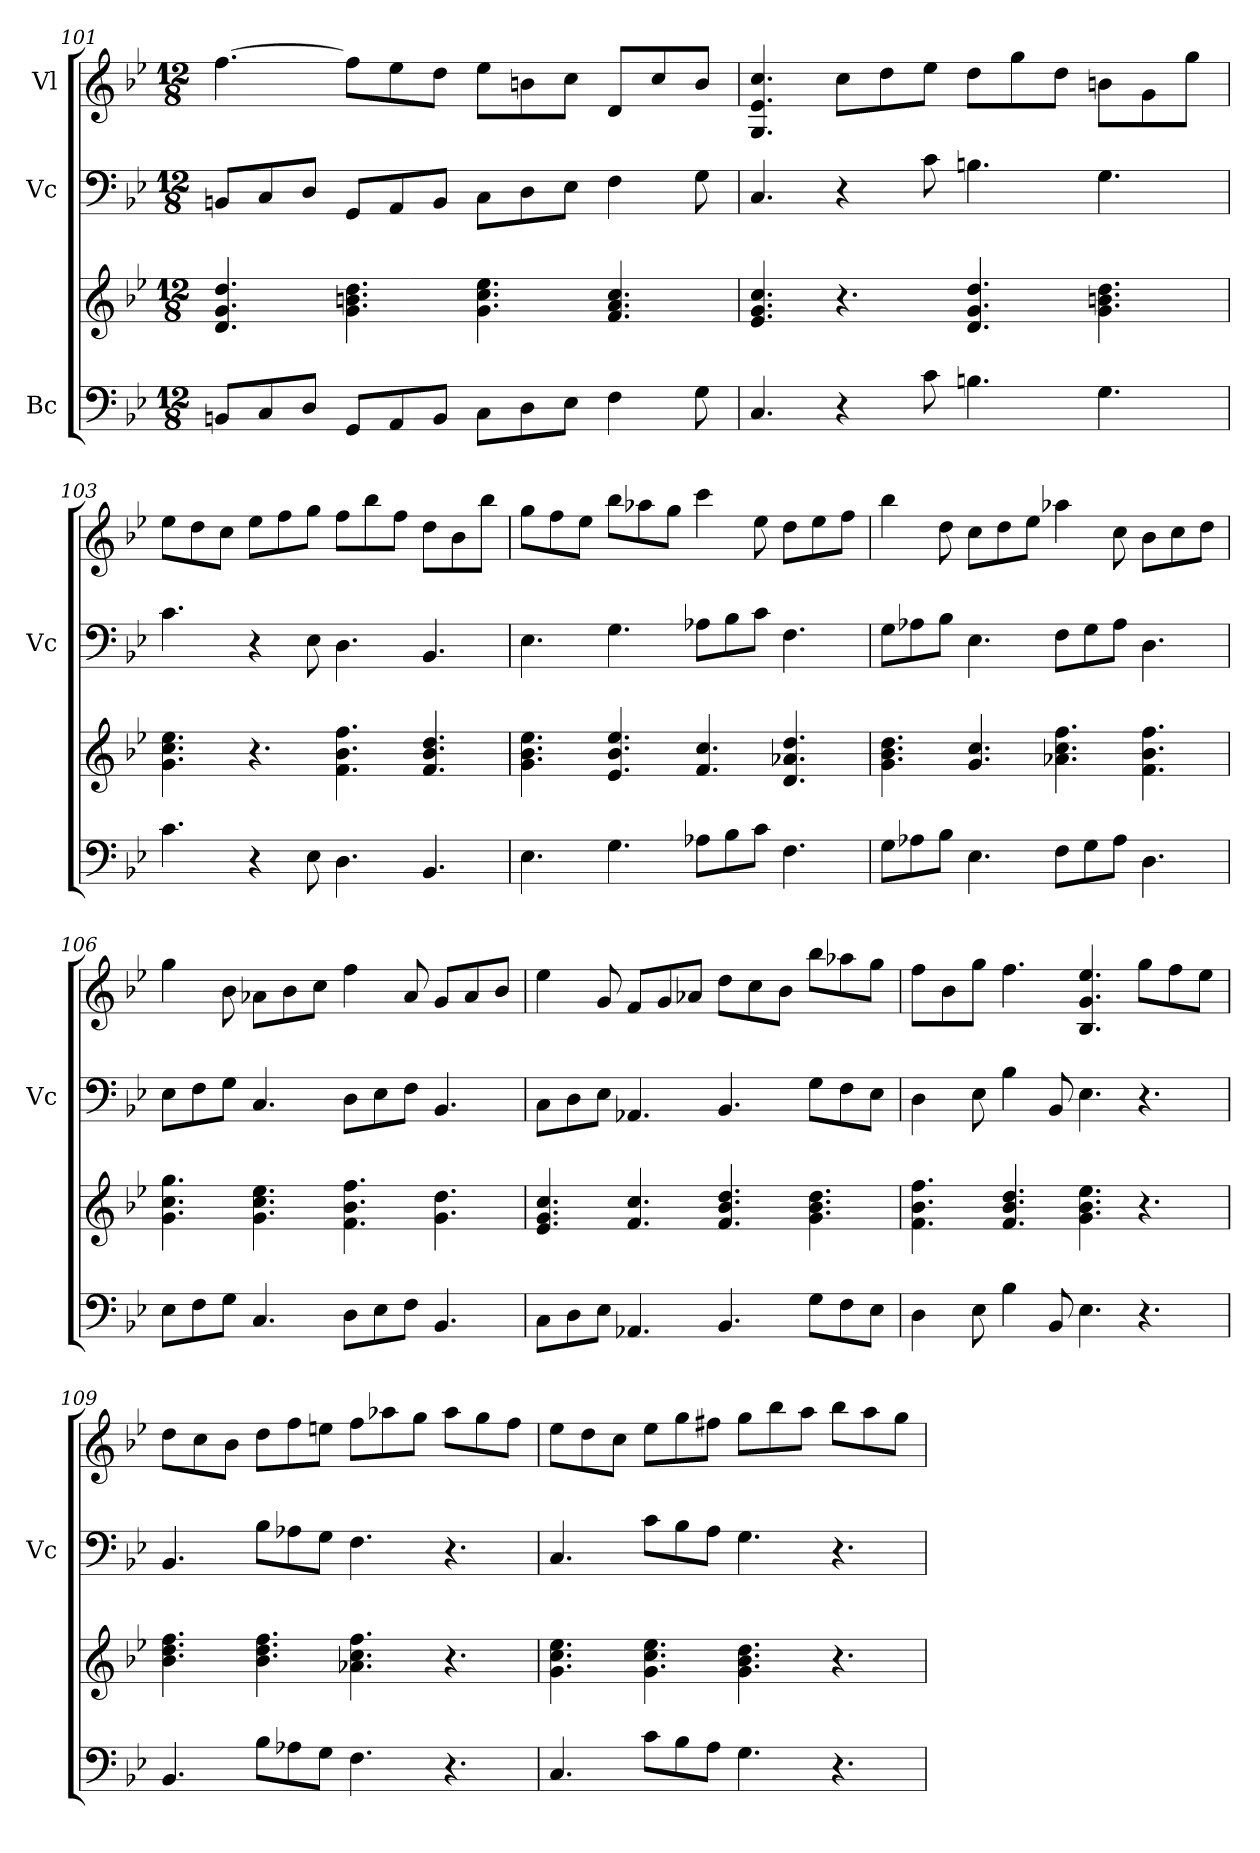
**kern	**kern	**kern	**kern
*part3	*part3	*part2	*part1
*staff4	*staff3	*staff2	*staff1
*I"Bc	*	*I"Vc	*I"Vl
*	*	*I'Vc	*
*clefF4	*clefG2	*clefF4	*clefG2
*k[b-e-]	*k[b-e-]	*k[b-e-]	*k[b-e-]
*M12/8	*M12/8	*M12/8	*M12/8
=101	=101	=101	=101
8BBn/L	4.d/ 4.g/ 4.dd/	8BBn/L	[4.ff\
8C/	.	8C/	.
8D/J	.	8D/J	.
8GG/L	4.g\ 4.bn\ 4.dd\	8GG/L	8ff\L]
8AA/	.	8AA/	8ee-\
8BB/J	.	8BB/J	8dd\J
8C\L	4.g\ 4.cc\ 4.ee-\	8C\L	8ee-\L
8D\	.	8D\	8bn\
8E-\J	.	8E-\J	8cc\J
4F\	4.f/ 4.a/ 4.cc/	4F\	8d/L
.	.	.	8cc/
8G\	.	8G\	8b/J
=102	=102	=102	=102
4.C/	4.e-/ 4.g/ 4.cc/	4.C/	4.G/ 4.e-/ 4.cc/
4r	4.r	4r	8cc\L
.	.	.	8dd\
8c\	.	8c\	8ee-\J
4.Bn\	4.d/ 4.g/ 4.dd/	4.Bn\	8dd\L
.	.	.	8gg\
.	.	.	8dd\J
4.G\	4.g\ 4.bn\ 4.dd\	4.G\	8bn\L
.	.	.	8g\
.	.	.	8gg\J
=103	=103	=103	=103
4.c\	4.g\ 4.cc\ 4.ee-\	4.c\	8ee-\L
.	.	.	8dd\
.	.	.	8cc\J
4r	4.r	4r	8ee-\L
.	.	.	8ff\
8E-\	.	8E-\	8gg\J
4.D\	4.f\ 4.b-\ 4.ff\	4.D\	8ff\L
.	.	.	8bb-\
.	.	.	8ff\J
4.BB-/	4.f/ 4.b-/ 4.dd/	4.BB-/	8dd\L
.	.	.	8b-\
.	.	.	8bb-\J
!!LO:LB:g=z
=104	=104	=104	=104
4.E-\	4.g\ 4.b-\ 4.ee-\	4.E-\	8gg\L
.	.	.	8ff\
.	.	.	8ee-\J
4.G\	4.e-/ 4.b-/ 4.ee-/	4.G\	8bb-\L
.	.	.	8aa-X\
.	.	.	8gg\J
8A-X\L	4.f/ 4.cc/	8A-X\L	4ccc\
8B-\	.	8B-\	.
8c\J	.	8c\J	8ee-\
4.F\	4.d/ 4.a-X/ 4.dd/	4.F\	8dd\L
.	.	.	8ee-\
.	.	.	8ff\J
=105	=105	=105	=105
8G\L	4.g\ 4.b-\ 4.dd\	8G\L	4bb-\
8A-X\	.	8A-X\	.
8B-\J	.	8B-\J	8dd\
4.E-\	4.g/ 4.cc/	4.E-\	8cc\L
.	.	.	8dd\
.	.	.	8ee-\J
8F\L	4.a-X\ 4.cc\ 4.ff\	8F\L	4aa-X\
8G\	.	8G\	.
8A-\J	.	8A-\J	8cc\
4.D\	4.f\ 4.b-\ 4.ff\	4.D\	8b-\L
.	.	.	8cc\
.	.	.	8dd\J
=106	=106	=106	=106
8E-\L	4.g\ 4.cc\ 4.gg\	8E-\L	4gg\
8F\	.	8F\	.
8G\J	.	8G\J	8b-\
4.C/	4.g\ 4.cc\ 4.ee-\	4.C/	8a-X\L
.	.	.	8b-\
.	.	.	8cc\J
8D\L	4.f\ 4.b-\ 4.ff\	8D\L	4ff\
8E-\	.	8E-\	.
8F\J	.	8F\J	8a-/
4.BB-/	4.g\ 4.dd\	4.BB-/	8g/L
.	.	.	8a-/
.	.	.	8b-/J
=107	=107	=107	=107
8C\L	4.e-/ 4.g/ 4.cc/	8C\L	4ee-\
8D\	.	8D\	.
8E-\J	.	8E-\J	8g/
4.AA-X/	4.f/ 4.cc/	4.AA-X/	8f/L
.	.	.	8g/
.	.	.	8a-X/J
4.BB-/	4.f/ 4.b-/ 4.dd/	4.BB-/	8dd\L
.	.	.	8cc\
.	.	.	8b-\J
8G\L	4.g\ 4.b-\ 4.dd\	8G\L	8bb-\L
8F\	.	8F\	8aa-X\
8E-\J	.	8E-\J	8gg\J
!!LO:LB:g=z
=108	=108	=108	=108
4D\	4.f\ 4.b-\ 4.ff\	4D\	8ff\L
.	.	.	8b-\
8E-\	.	8E-\	8gg\J
4B-\	4.f/ 4.b-/ 4.dd/	4B-\	4.ff\
8BB-/	.	8BB-/	.
4.E-\	4.g\ 4.b-\ 4.ee-\	4.E-\	4.B-/ 4.g/ 4.ee-/
4.r	4.r	4.r	8gg\L
.	.	.	8ff\
.	.	.	8ee-\J
=109	=109	=109	=109
4.BB-/	4.b-\ 4.dd\ 4.ff\	4.BB-/	8dd\L
.	.	.	8cc\
.	.	.	8b-\J
8B-\L	4.b-\ 4.dd\ 4.ff\	8B-\L	8dd\L
8A-X\	.	8A-X\	8ff\
8G\J	.	8G\J	8een\J
4.F\	4.a-X\ 4.cc\ 4.ff\	4.F\	8ff\L
.	.	.	8aa-X\
.	.	.	8gg\J
4.r	4.r	4.r	8aa-\L
.	.	.	8gg\
.	.	.	8ff\J
=110	=110	=110	=110
4.C/	4.g\ 4.cc\ 4.ee-\	4.C/	8ee-\L
.	.	.	8dd\
.	.	.	8cc\J
8c\L	4.g\ 4.cc\ 4.ee-\	8c\L	8ee-\L
8B-\	.	8B-\	8gg\
8A\J	.	8A\J	8ff#X\J
4.G\	4.g\ 4.b-\ 4.dd\	4.G\	8gg\L
.	.	.	8bb-\
.	.	.	8aa\J
4.r	4.r	4.r	8bb-\L
.	.	.	8aa\
.	.	.	8gg\J
=	=	=	=
*-	*-	*-	*-
